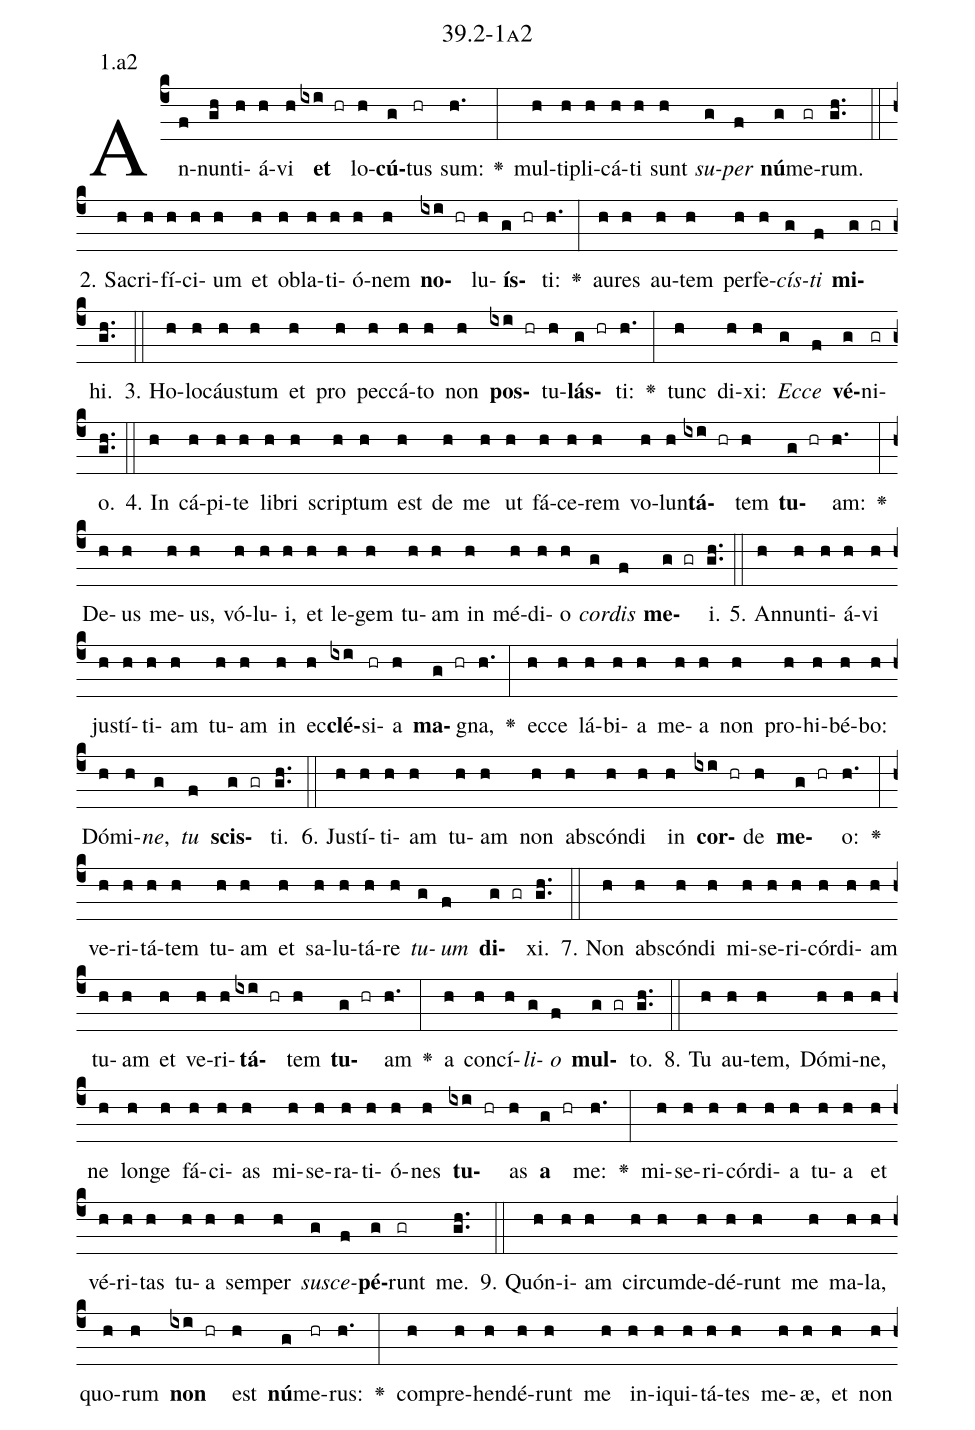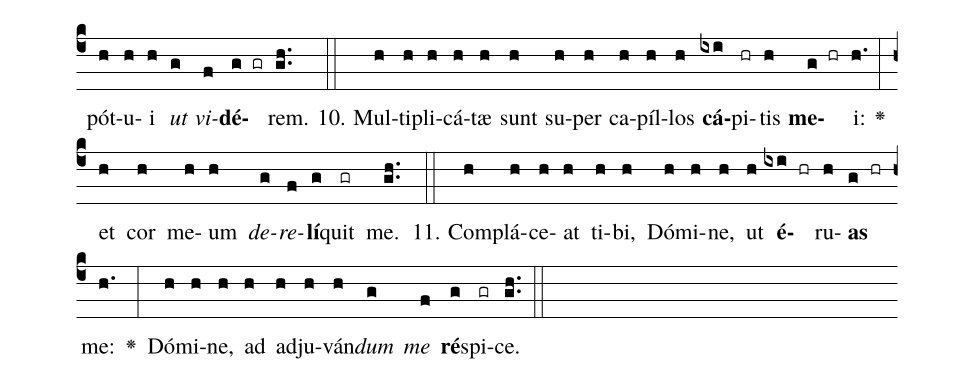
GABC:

name: 39.2-1a2;
annotation: 1.a2;
%%
(c4)An(f)nun(gh)ti(h)á(h)vi(h) <b>et</b>(ixi hr) lo(h)<b>cú</b>(g)tus(hr) sum:(h.) <v>\greheightstar</v>(:) mul(h)ti(h)pli(h)cá(h)ti(h) sunt(h) <i>su</i>(g)<i>per</i>(f) <b>nú</b>(g)me(gr)rum.(gh..) (::)
2. Sa(h)cri(h)fí(h)ci(h)um(h) et(h) ob(h)la(h)ti(h)ó(h)nem(h) <b>no</b>(ixi hr)lu(h)<b>ís</b>(g hr)ti:(h.) <v>\greheightstar</v>(:) au(h)res(h) au(h)tem(h) per(h)fe(h)<i>cís</i>(g)<i>ti</i>(f) <b>mi</b>(g gr)hi.(gh..) (::)
3. Ho(h)lo(h)cáus(h)tum(h) et(h) pro(h) pec(h)cá(h)to(h) non(h) <b>pos</b>(ixi hr)tu(h)<b>lás</b>(g hr)ti:(h.) <v>\greheightstar</v>(:) tunc(h) di(h)xi:(h) <i>Ec</i>(g)<i>ce</i>(f) <b>vé</b>(g)ni(gr)o.(gh..) (::)
4. In(h) cá(h)pi(h)te(h) li(h)bri(h) scrip(h)tum(h) est(h) de(h) me(h) ut(h) fá(h)ce(h)rem(h) vo(h)lun(h)<b>tá</b>(ixi hr)tem(h) <b>tu</b>(g hr)am:(h.) <v>\greheightstar</v>(:) De(h)us(h) me(h)us,(h) vó(h)lu(h)i,(h) et(h) le(h)gem(h) tu(h)am(h) in(h) mé(h)di(h)o(h) <i>cor</i>(g)<i>dis</i>(f) <b>me</b>(g gr)i.(gh..) (::)
5. An(h)nun(h)ti(h)á(h)vi(h) jus(h)tí(h)ti(h)am(h) tu(h)am(h) in(h) ec(h)<b>clé</b>(ixi)si(hr)a(h) <b>ma</b>(g hr)gna,(h.) <v>\greheightstar</v>(:) ec(h)ce(h) lá(h)bi(h)a(h) me(h)a(h) non(h) pro(h)hi(h)bé(h)bo:(h) Dó(h)mi(h)<i>ne</i>,(g) <i>tu</i>(f) <b>scis</b>(g gr)ti.(gh..) (::)
6. Jus(h)tí(h)ti(h)am(h) tu(h)am(h) non(h) abs(h)cón(h)di(h) in(h) <b>cor</b>(ixi hr)de(h) <b>me</b>(g hr)o:(h.) <v>\greheightstar</v>(:) ve(h)ri(h)tá(h)tem(h) tu(h)am(h) et(h) sa(h)lu(h)tá(h)re(h) <i>tu</i>(g)<i>um</i>(f) <b>di</b>(g gr)xi.(gh..) (::)
7. Non(h) abs(h)cón(h)di(h) mi(h)se(h)ri(h)cór(h)di(h)am(h) tu(h)am(h) et(h) ve(h)ri(h)<b>tá</b>(ixi hr)tem(h) <b>tu</b>(g hr)am(h.) <v>\greheightstar</v>(:) a(h) con(h)cí(h)<i>li</i>(g)<i>o</i>(f) <b>mul</b>(g gr)to.(gh..) (::)
8. Tu(h) au(h)tem,(h) Dó(h)mi(h)ne,(h) ne(h) lon(h)ge(h) fá(h)ci(h)as(h) mi(h)se(h)ra(h)ti(h)ó(h)nes(h) <b>tu</b>(ixi hr)as(h) <b>a</b>(g hr) me:(h.) <v>\greheightstar</v>(:) mi(h)se(h)ri(h)cór(h)di(h)a(h) tu(h)a(h) et(h) vé(h)ri(h)tas(h) tu(h)a(h) sem(h)per(h) <i>su</i>(g)<i>sce</i>(f)<b>pé</b>(g)runt(gr) me.(gh..) (::)
9. Quón(h)i(h)am(h) cir(h)cum(h)de(h)dé(h)runt(h) me(h) ma(h)la,(h) quo(h)rum(h) <b>non</b>(ixi hr) est(h) <b>nú</b>(g)me(hr)rus:(h.) <v>\greheightstar</v>(:) com(h)pre(h)hen(h)dé(h)runt(h) me(h) in(h)i(h)qui(h)tá(h)tes(h) me(h)æ,(h) et(h) non(h) pót(h)u(h)i(h) <i>ut</i>(g) <i>vi</i>(f)<b>dé</b>(g gr)rem.(gh..) (::)
10. Mul(h)ti(h)pli(h)cá(h)tæ(h) sunt(h) su(h)per(h) ca(h)píl(h)los(h) <b>cá</b>(ixi)pi(hr)tis(h) <b>me</b>(g hr)i:(h.) <v>\greheightstar</v>(:) et(h) cor(h) me(h)um(h) <i>de</i>(g)<i>re</i>(f)<b>lí</b>(g)quit(gr) me.(gh..) (::)
11. Com(h)plá(h)ce(h)at(h) ti(h)bi,(h) Dó(h)mi(h)ne,(h) ut(h) <b>é</b>(ixi hr)ru(h)<b>as</b>(g hr) me:(h.) <v>\greheightstar</v>(:) Dó(h)mi(h)ne,(h) ad(h) ad(h)ju(h)ván(h)<i>dum</i>(g) <i>me</i>(f) <b>ré</b>(g)spi(gr)ce.(gh..) (::)
